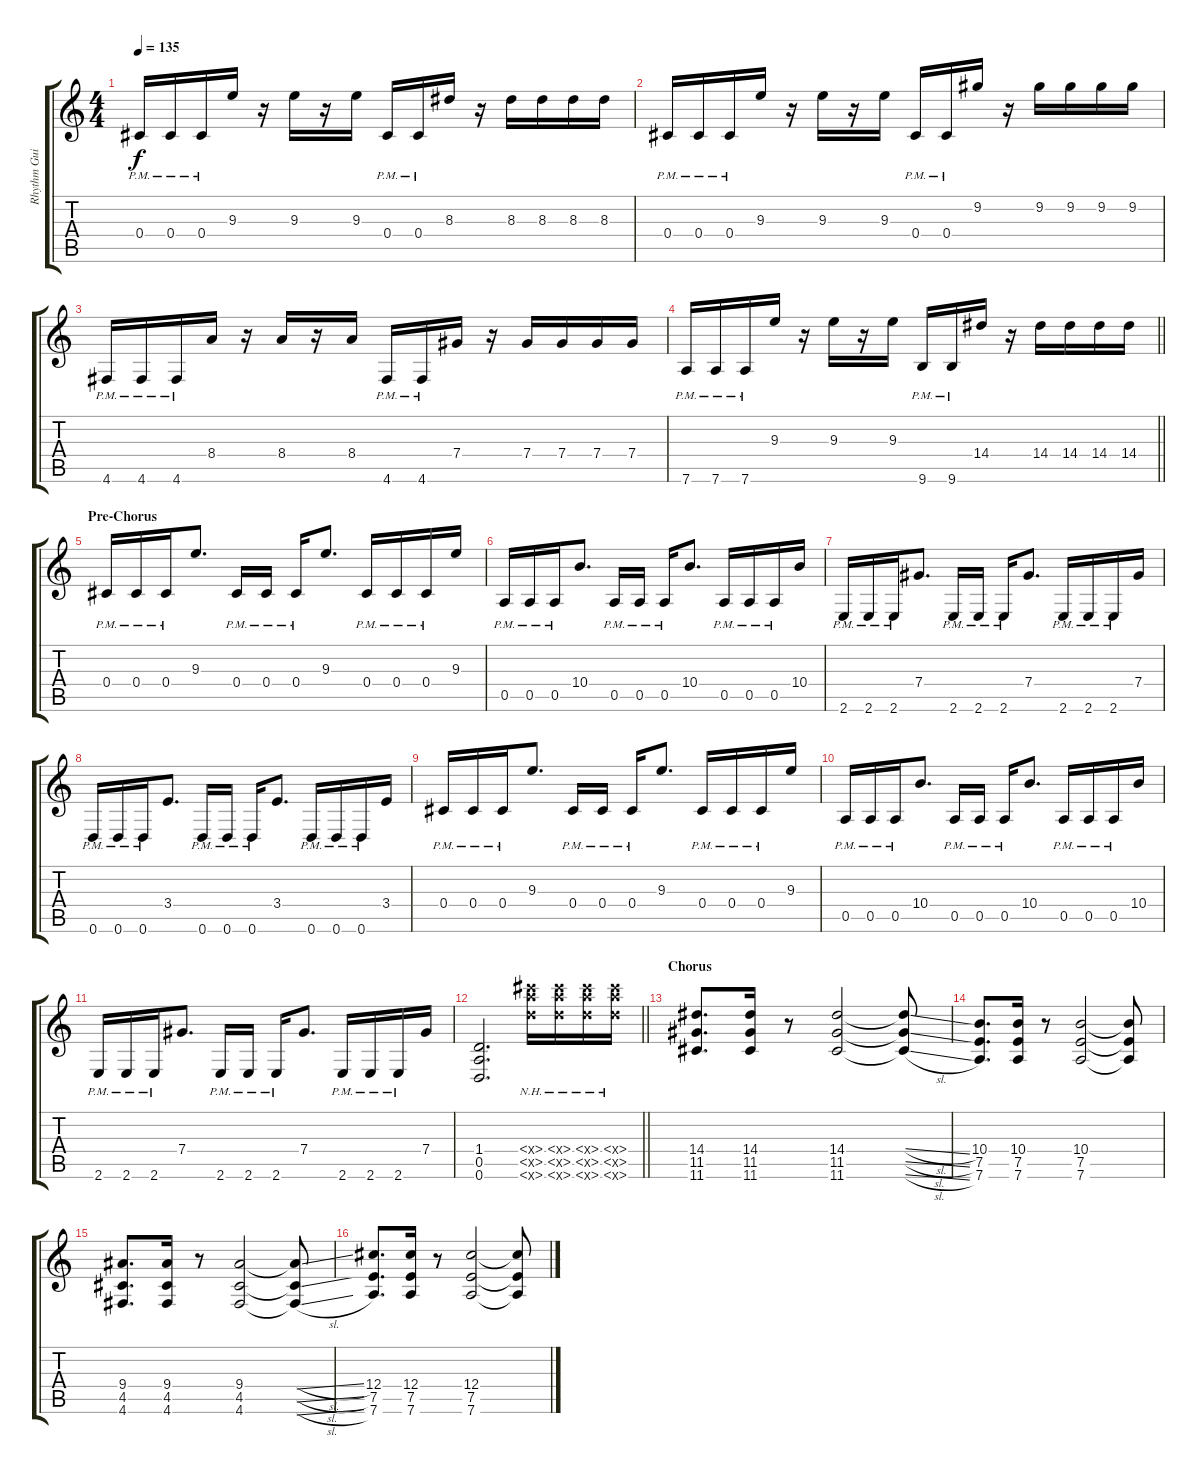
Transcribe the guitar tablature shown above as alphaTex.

\track ("Rhythm Guitar 2" "Rhythm Gui") {instrument distortionguitar}
\staff {score tabs}
\tuning (E4 B3 G3 Db3 A2 D2) {hide}
\ts (4 4)
\tempo 135
\clef g2
\ks c
0.4{pm}.16{dy f} 0.4{pm}.16 0.4{pm}.16 9.3.16 r.16 9.3.16 r.16 9.3.16 0.4{pm}.16 0.4{pm}.16 8.3.16 r.16 8.3.16 8.3.16 8.3.16 8.3.16 |
0.4{pm}.16 0.4{pm}.16 0.4{pm}.16 9.3.16 r.16 9.3.16 r.16 9.3.16 0.4{pm}.16 0.4{pm}.16 9.2.16 r.16 9.2.16 9.2.16 9.2.16 9.2.16 |
4.6{pm}.16 4.6{pm}.16 4.6{pm}.16 8.4.16 r.16 8.4.16 r.16 8.4.16 4.6{pm}.16 4.6{pm}.16 7.4.16 r.16 7.4.16 7.4.16 7.4.16 7.4.16 |
\barLineRight lightlight
7.6{pm}.16 7.6{pm}.16 7.6{pm}.16 9.3.16 r.16 9.3.16 r.16 9.3.16 9.6{pm}.16 9.6{pm}.16 14.4.16 r.16 14.4.16 14.4.16 14.4.16 14.4.16 |
\section ("" "Pre-Chorus")
0.4{pm}.16 0.4{pm}.16 0.4{pm}.16 9.3.8{d} 0.4{pm}.16 0.4{pm}.16 0.4{pm}.16 9.3.8{d} 0.4{pm}.16 0.4{pm}.16 0.4{pm}.16 9.3.16 |
0.5{pm}.16 0.5{pm}.16 0.5{pm}.16 10.4.8{d} 0.5{pm}.16 0.5{pm}.16 0.5{pm}.16 10.4.8{d} 0.5{pm}.16 0.5{pm}.16 0.5{pm}.16 10.4.16 |
2.6{pm}.16 2.6{pm}.16 2.6{pm}.16 7.4.8{d} 2.6{pm}.16 2.6{pm}.16 2.6{pm}.16 7.4.8{d} 2.6{pm}.16 2.6{pm}.16 2.6{pm}.16 7.4.16 |
0.6{pm}.16 0.6{pm}.16 0.6{pm}.16 3.4.8{d} 0.6{pm}.16 0.6{pm}.16 0.6{pm}.16 3.4.8{d} 0.6{pm}.16 0.6{pm}.16 0.6{pm}.16 3.4.16 |
0.4{pm}.16 0.4{pm}.16 0.4{pm}.16 9.3.8{d} 0.4{pm}.16 0.4{pm}.16 0.4{pm}.16 9.3.8{d} 0.4{pm}.16 0.4{pm}.16 0.4{pm}.16 9.3.16 |
0.5{pm}.16 0.5{pm}.16 0.5{pm}.16 10.4.8{d} 0.5{pm}.16 0.5{pm}.16 0.5{pm}.16 10.4.8{d} 0.5{pm}.16 0.5{pm}.16 0.5{pm}.16 10.4.16 |
2.6{pm}.16 2.6{pm}.16 2.6{pm}.16 7.4.8{d} 2.6{pm}.16 2.6{pm}.16 2.6{pm}.16 7.4.8{d} 2.6{pm}.16 2.6{pm}.16 2.6{pm}.16 7.4.16 |
\barLineRight lightlight
(1.4 0.5 0.6).2{d} (5.4{nh x} 5.5{nh x} 5.6{nh x}).16 (5.4{nh x} 5.5{nh x} 5.6{nh x}).16 (5.4{nh x} 5.5{nh x} 5.6{nh x}).16 (5.4{nh x} 5.5{nh x} 5.6{nh x}).16 |
\section ("" "Chorus")
(14.4 11.5 11.6).8{d} (14.4 11.5 11.6).16 r.8 (14.4 11.5 11.6).2 (14.4{sl t} 11.5{sl t} 11.6{sl t}).8 |
(10.4 7.5 7.6).8{d} (10.4 7.5 7.6).16 r.8 (10.4 7.5 7.6).2 (10.4{t} 7.5{t} 7.6{t}).8 |
(9.4 4.5 4.6).8{d} (9.4 4.5 4.6).16 r.8 (9.4 4.5 4.6).2 (9.4{sl t} 4.5{sl t} 4.6{sl t}).8 |
(12.4 7.5 7.6).8{d} (12.4 7.5 7.6).16 r.8 (12.4 7.5 7.6).2 (12.4{t} 7.5{t} 7.6{t}).8
